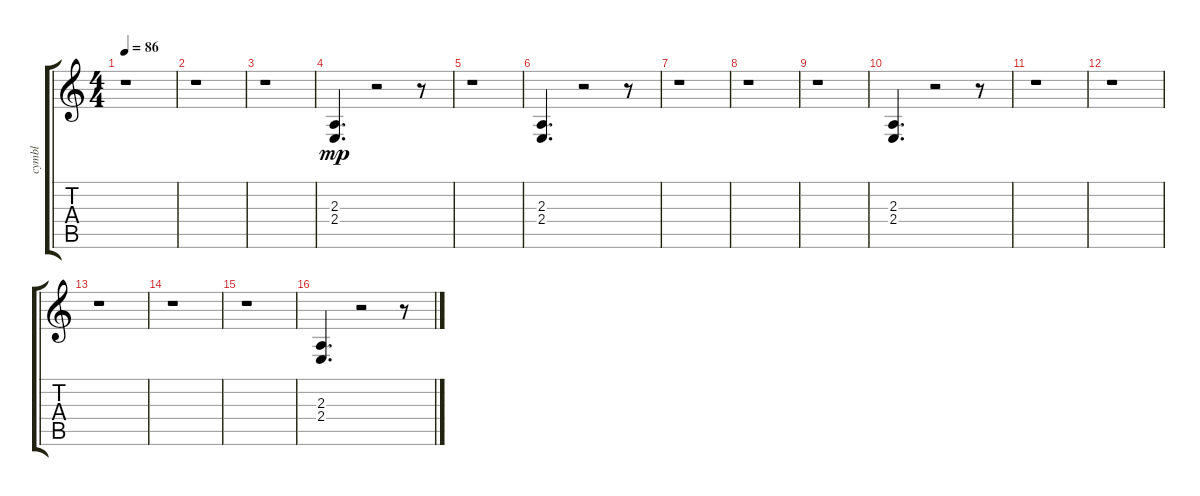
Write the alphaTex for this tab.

\track ("cymbl" "cymbl") {instrument acousticgrandpiano}
\staff {score tabs}
\tuning (E4 B3 G3 D3 A2 E2) {hide}
\ts (4 4)
\tempo 86
\clef g2
\ks c
r.1{dy mp} |
r.1 |
r.1 |
(2.3 2.4).4{d} r.2 r.8 |
r.1 |
(2.3 2.4).4{d} r.2 r.8 |
r.1 |
r.1 |
r.1 |
(2.3 2.4).4{d} r.2 r.8 |
r.1 |
r.1 |
r.1 |
r.1 |
r.1 |
(2.3 2.4).4{d} r.2 r.8
